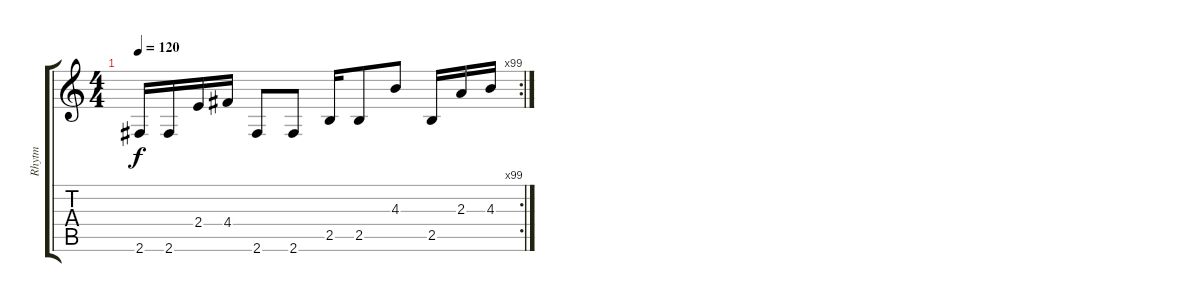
\track ("Rhytm" "Rhytm") {instrument electricguitarmuted}
\staff {score tabs}
\tuning (E4 B3 G3 D3 A2 E2) {hide}
\rc 99
\ts (4 4)
\tempo 120
\clef g2
\ks c
2.6.16{dy f} 2.6.16 2.4.16 4.4.16 2.6.8 2.6.8 2.5.16 2.5.8 4.3.8 2.5.16 2.3.16 4.3.16
